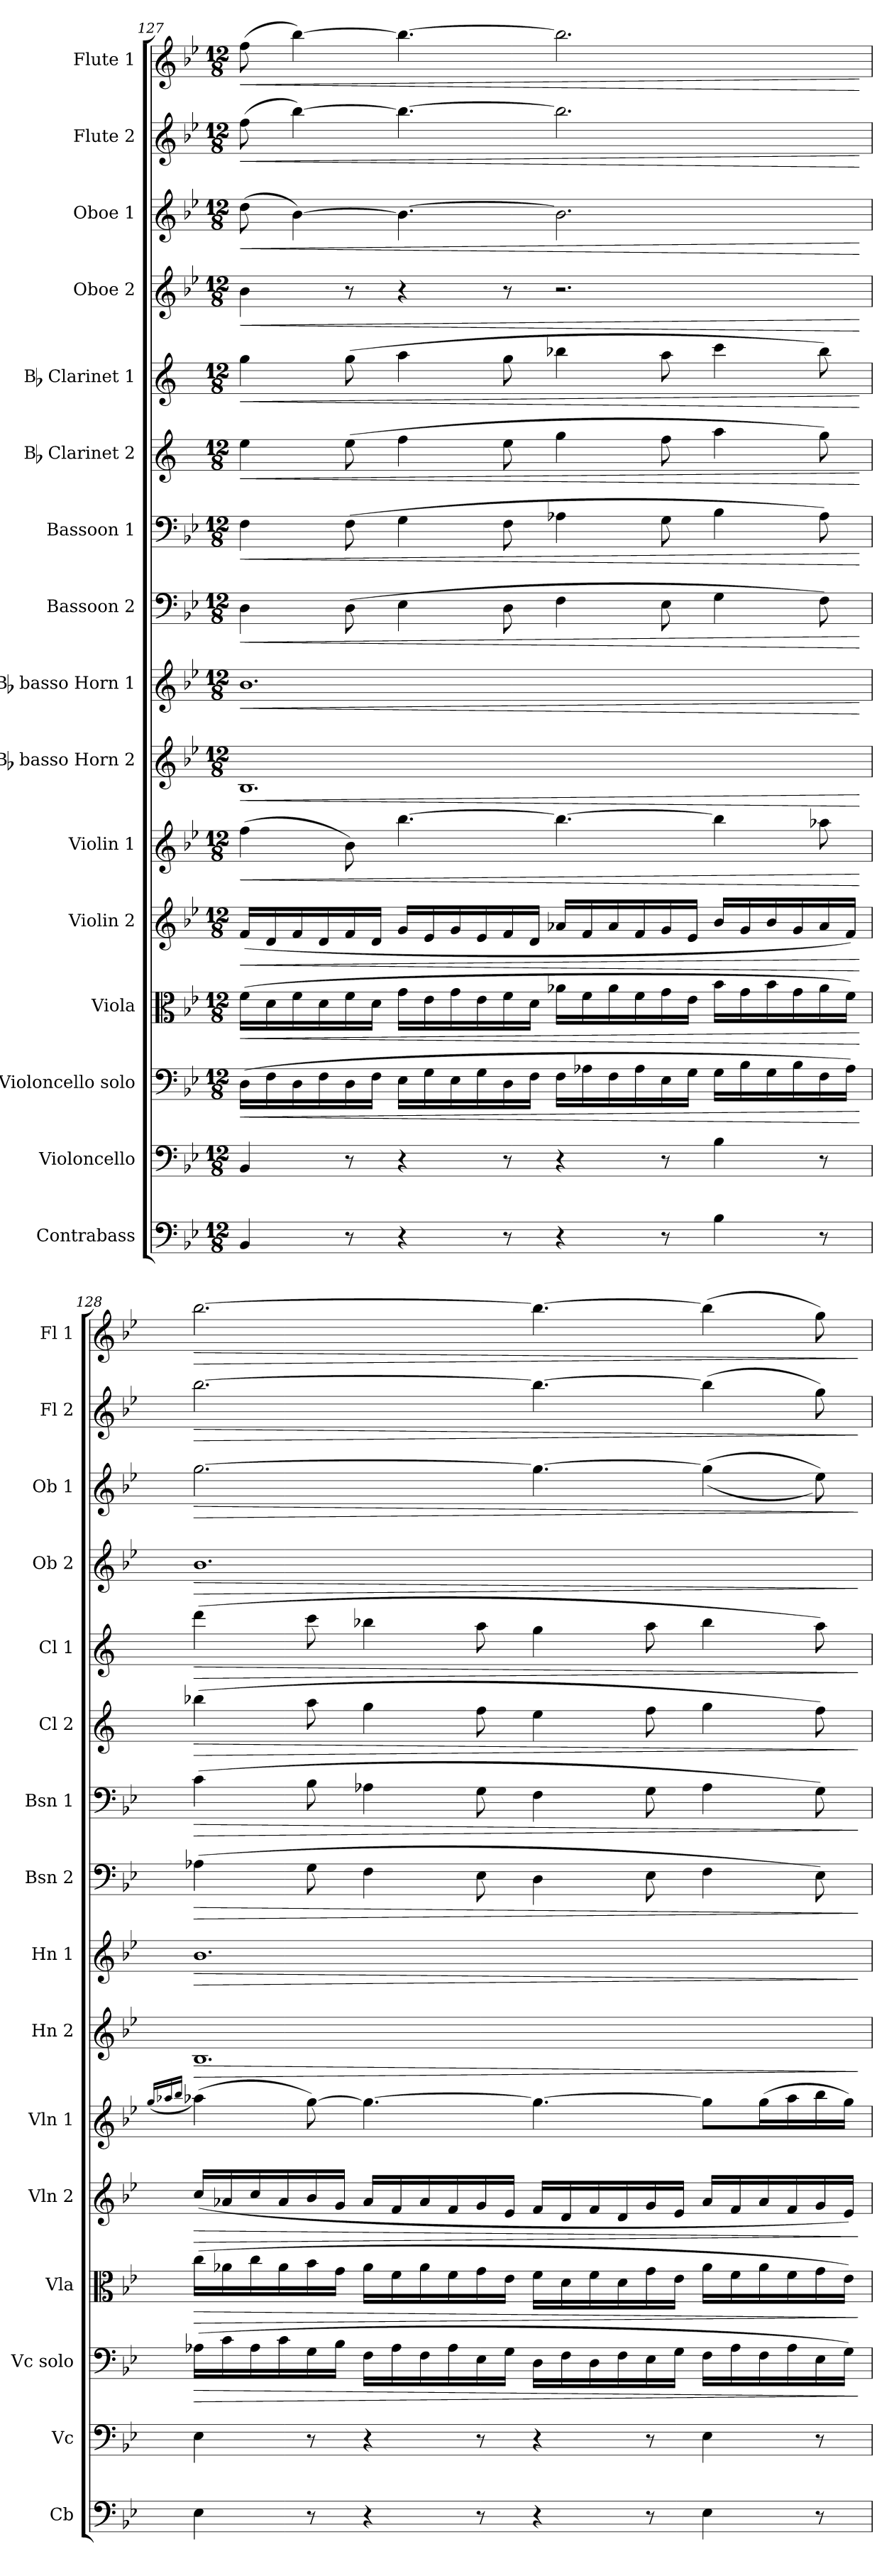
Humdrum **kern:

**kern	**kern	**kern	**dynam	**kern	**dynam	**kern	**dynam	**kern	**dynam	**kern	**dynam	**kern	**dynam	**kern	**dynam	**kern	**dynam	**kern	**dynam	**kern	**dynam	**kern	**dynam	**kern	**dynam	**kern	**dynam	**kern	**dynam
*part16	*part15	*part14	*part14	*part13	*part13	*part12	*part12	*part11	*part11	*part10	*part10	*part9	*part9	*part8	*part8	*part7	*part7	*part6	*part6	*part5	*part5	*part4	*part4	*part3	*part3	*part2	*part2	*part1	*part1
*staff16	*staff15	*staff14	*staff14	*staff13	*staff13	*staff12	*staff12	*staff11	*staff11	*staff10	*staff10	*staff9	*staff9	*staff8	*staff8	*staff7	*staff7	*staff6	*staff6	*staff5	*staff5	*staff4	*staff4	*staff3	*staff3	*staff2	*staff2	*staff1	*staff1
*I"Contrabass	*I"Violoncello	*I"Violoncello solo	*	*I"Viola	*	*I"Violin 2	*	*I"Violin 1	*	*I"Bb basso Horn 2	*	*I"Bb basso Horn 1	*	*I"Bassoon 2	*	*I"Bassoon 1	*	*I"Bb Clarinet 2	*	*I"Bb Clarinet 1	*	*I"Oboe 2	*	*I"Oboe 1	*	*I"Flute 2	*	*I"Flute 1	*
*I'Cb	*I'Vc	*I'Vc solo	*	*I'Vla	*	*I'Vln 2	*	*I'Vln 1	*	*I'Hn 2	*	*I'Hn 1	*	*I'Bsn 2	*	*I'Bsn 1	*	*I'Cl 2	*	*I'Cl 1	*	*I'Ob 2	*	*I'Ob 1	*	*I'Fl 2	*	*I'Fl 1	*
*clefF4	*clefF4	*clefF4	*	*clefC3	*	*clefG2	*	*clefG2	*	*clefG2	*	*clefG2	*	*clefF4	*	*clefF4	*	*clefG2	*	*clefG2	*	*clefG2	*	*clefG2	*	*clefG2	*	*clefG2	*
*ITrd7c12	*	*	*	*	*	*	*	*	*	*ITrd8c14	*	*ITrd8c14	*	*	*	*	*	*ITrd1c2	*	*ITrd1c2	*	*	*	*	*	*	*	*	*
*k[b-e-]	*k[b-e-]	*k[b-e-]	*	*k[b-e-]	*	*k[b-e-]	*	*k[b-e-]	*	*k[b-e-]	*	*k[b-e-]	*	*k[b-e-]	*	*k[b-e-]	*	*k[b-e-]	*	*k[b-e-]	*	*k[b-e-]	*	*k[b-e-]	*	*k[b-e-]	*	*k[b-e-]	*
*M12/8	*M12/8	*M12/8	*	*M12/8	*	*M12/8	*	*M12/8	*	*M12/8	*	*M12/8	*	*M12/8	*	*M12/8	*	*M12/8	*	*M12/8	*	*M12/8	*	*M12/8	*	*M12/8	*	*M12/8	*
=127	=127	=127	=127	=127	=127	=127	=127	=127	=127	=127	=127	=127	=127	=127	=127	=127	=127	=127	=127	=127	=127	=127	=127	=127	=127	=127	=127	=127	=127
!	!	!	!LO:HP:b	!	!LO:HP:b	!	!LO:HP:b	!	!LO:HP:b	!	!LO:HP:b	!	!LO:HP:b	!	!LO:HP:b	!	!LO:HP:b	!	!LO:HP:b	!	!LO:HP:b	!	!LO:HP:b	!	!LO:HP:b	!	!LO:HP:b	!	!LO:HP:b
4BBB-/	4BB-/	(16D\LL	<	(16f\LL	<	(16f/LL	<	(4ff\	<	1.BB-	<	1.B-	<	4D\	<	4F\	<	4dd\	<	4ff\	<	4b-\	<	(8dd\	<	(8ff\	<	(8ff\	<
.	.	16F\	.	16d\	.	16d/	.	.	.	.	.	.	.	.	.	.	.	.	.	.	.	.	.	.	.	.	.	.	.
.	.	16D\	.	16f\	.	16f/	.	.	.	.	.	.	.	.	.	.	.	.	.	.	.	.	.	[4b-\)	.	[4bb-\)	.	[4bb-\)	.
.	.	16F\	.	16d\	.	16d/	.	.	.	.	.	.	.	.	.	.	.	.	.	.	.	.	.	.	.	.	.	.	.
8r	8r	16D\	.	16f\	.	16f/	.	8b-\)	.	.	.	.	.	(8D\	.	(8F\	.	(8dd\	.	(8ff\	.	8r	.	.	.	.	.	.	.
.	.	16F\JJ	.	16d\JJ	.	16d/JJ	.	.	.	.	.	.	.	.	.	.	.	.	.	.	.	.	.	.	.	.	.	.	.
4r	4r	16E-\LL	.	16g\LL	.	16g/LL	.	[4.bb-\	.	.	.	.	.	4E-\	.	4G\	.	4ee-\	.	4gg\	.	4r	.	4.b-\_	.	4.bb-\_	.	4.bb-\_	.
.	.	16G\	.	16e-\	.	16e-/	.	.	.	.	.	.	.	.	.	.	.	.	.	.	.	.	.	.	.	.	.	.	.
.	.	16E-\	.	16g\	.	16g/	.	.	.	.	.	.	.	.	.	.	.	.	.	.	.	.	.	.	.	.	.	.	.
.	.	16G\	.	16e-\	.	16e-/	.	.	.	.	.	.	.	.	.	.	.	.	.	.	.	.	.	.	.	.	.	.	.
8r	8r	16D\	.	16f\	.	16f/	.	.	.	.	.	.	.	8D\	.	8F\	.	8dd\	.	8ff\	.	8r	.	.	.	.	.	.	.
.	.	16F\JJ	.	16d\JJ	.	16d/JJ	.	.	.	.	.	.	.	.	.	.	.	.	.	.	.	.	.	.	.	.	.	.	.
4r	4r	16F\LL	.	16a-X\LL	.	16a-X/LL	.	4.bb-\_	.	.	.	.	.	4F\	.	4A-X\	.	4ff\	.	4aa-X\	.	2.r	.	2.b-\]	.	2.bb-\]	.	2.bb-\]	.
.	.	16A-X\	.	16f\	.	16f/	.	.	.	.	.	.	.	.	.	.	.	.	.	.	.	.	.	.	.	.	.	.	.
.	.	16F\	.	16a-\	.	16a-/	.	.	.	.	.	.	.	.	.	.	.	.	.	.	.	.	.	.	.	.	.	.	.
.	.	16A-\	.	16f\	.	16f/	.	.	.	.	.	.	.	.	.	.	.	.	.	.	.	.	.	.	.	.	.	.	.
8r	8r	16E-\	.	16g\	.	16g/	.	.	.	.	.	.	.	8E-\	.	8G\	.	8ee-\	.	8gg\	.	.	.	.	.	.	.	.	.
.	.	16G\JJ	.	16e-\JJ	.	16e-/JJ	.	.	.	.	.	.	.	.	.	.	.	.	.	.	.	.	.	.	.	.	.	.	.
4BB-\	4B-\	16G\LL	.	16b-\LL	.	16b-/LL	.	4bb-\]	.	.	.	.	.	4G\	.	4B-\	.	4gg\	.	4bb-\	.	.	.	.	.	.	.	.	.
.	.	16B-\	.	16g\	.	16g/	.	.	.	.	.	.	.	.	.	.	.	.	.	.	.	.	.	.	.	.	.	.	.
.	.	16G\	.	16b-\	.	16b-/	.	.	.	.	.	.	.	.	.	.	.	.	.	.	.	.	.	.	.	.	.	.	.
.	.	16B-\	.	16g\	.	16g/	.	.	.	.	.	.	.	.	.	.	.	.	.	.	.	.	.	.	.	.	.	.	.
8r	8r	16F\	.	16a-\	.	16a-/	.	8aa-X\	.	.	.	.	.	8F\)	.	8A-\)	.	8ff\)	.	8aa-\)	.	.	.	.	.	.	.	.	.
.	.	16A-\JJ)	.	16f\JJ)	.	16f/JJ)	.	.	.	.	.	.	.	.	.	.	.	.	.	.	.	.	.	.	.	.	.	.	.
.	.	.	[	.	[	.	[	.	[	.	[	.	[	.	[	.	[	.	[	.	[	.	[	.	[	.	[	.	[
!!LO:PB:g=z
=128	=128	=128	=128	=128	=128	=128	=128	=128	=128	=128	=128	=128	=128	=128	=128	=128	=128	=128	=128	=128	=128	=128	=128	=128	=128	=128	=128	=128	=128
.	.	.	.	.	.	.	.	(16qgg/LL	.	.	.	.	.	.	.	.	.	.	.	.	.	.	.	.	.	.	.	.	.
.	.	.	.	.	.	.	.	16qaa-X/	.	.	.	.	.	.	.	.	.	.	.	.	.	.	.	.	.	.	.	.	.
.	.	.	.	.	.	.	.	16qbb-/JJ	.	.	.	.	.	.	.	.	.	.	.	.	.	.	.	.	.	.	.	.	.
!	!	!	!LO:HP:b	!	!LO:HP:b	!	!LO:HP:b	!	!	!	!LO:HP:b	!	!LO:HP:b	!	!LO:HP:b	!	!LO:HP:b	!	!LO:HP:b	!	!LO:HP:b	!	!LO:HP:b	!	!LO:HP:b	!	!LO:HP:b	!	!LO:HP:b
4EE-\	4E-\	(16A-X\LL	>	(16cc\LL	>	(16cc/LL	>	(4aa-\)	.	1.BB-	>	1.B-	>	(4A-X\	>	(4c\	>	(4aa-X\	>	(4ccc\	>	1.b-	>	[2.gg\	>	[2.bb-\	>	[2.bb-\	>
.	.	16c\	.	16a-X\	.	16a-X/	.	.	.	.	.	.	.	.	.	.	.	.	.	.	.	.	.	.	.	.	.	.	.
.	.	16A-\	.	16cc\	.	16cc/	.	.	.	.	.	.	.	.	.	.	.	.	.	.	.	.	.	.	.	.	.	.	.
.	.	16c\	.	16a-\	.	16a-/	.	.	.	.	.	.	.	.	.	.	.	.	.	.	.	.	.	.	.	.	.	.	.
8r	8r	16G\	.	16b-\	.	16b-/	.	[8gg\)	.	.	.	.	.	8G\	.	8B-\	.	8gg\	.	8bb-\	.	.	.	.	.	.	.	.	.
.	.	16B-\JJ	.	16g\JJ	.	16g/JJ	.	.	.	.	.	.	.	.	.	.	.	.	.	.	.	.	.	.	.	.	.	.	.
4r	4r	16F\LL	.	16a-\LL	.	16a-/LL	.	4.gg\_	.	.	.	.	.	4F\	.	4A-X\	.	4ff\	.	4aa-X\	.	.	.	.	.	.	.	.	.
.	.	16A-\	.	16f\	.	16f/	.	.	.	.	.	.	.	.	.	.	.	.	.	.	.	.	.	.	.	.	.	.	.
.	.	16F\	.	16a-\	.	16a-/	.	.	.	.	.	.	.	.	.	.	.	.	.	.	.	.	.	.	.	.	.	.	.
.	.	16A-\	.	16f\	.	16f/	.	.	.	.	.	.	.	.	.	.	.	.	.	.	.	.	.	.	.	.	.	.	.
8r	8r	16E-\	.	16g\	.	16g/	.	.	.	.	.	.	.	8E-\	.	8G\	.	8ee-\	.	8gg\	.	.	.	.	.	.	.	.	.
.	.	16G\JJ	.	16e-\JJ	.	16e-/JJ	.	.	.	.	.	.	.	.	.	.	.	.	.	.	.	.	.	.	.	.	.	.	.
4r	4r	16D\LL	.	16f\LL	.	16f/LL	.	4.gg\_	.	.	.	.	.	4D\	.	4F\	.	4dd\	.	4ff\	.	.	.	4.gg\_	.	4.bb-\_	.	4.bb-\_	.
.	.	16F\	.	16d\	.	16d/	.	.	.	.	.	.	.	.	.	.	.	.	.	.	.	.	.	.	.	.	.	.	.
.	.	16D\	.	16f\	.	16f/	.	.	.	.	.	.	.	.	.	.	.	.	.	.	.	.	.	.	.	.	.	.	.
.	.	16F\	.	16d\	.	16d/	.	.	.	.	.	.	.	.	.	.	.	.	.	.	.	.	.	.	.	.	.	.	.
8r	8r	16E-\	.	16g\	.	16g/	.	.	.	.	.	.	.	8E-\	.	8G\	.	8ee-\	.	8gg\	.	.	.	.	.	.	.	.	.
.	.	16G\JJ	.	16e-\JJ	.	16e-/JJ	.	.	.	.	.	.	.	.	.	.	.	.	.	.	.	.	.	.	.	.	.	.	.
4EE-\	4E-\	16F\LL	.	16a-\LL	.	16a-/LL	.	8gg\L]	.	.	.	.	.	4F\	.	4A-\	.	4ff\	.	4aa-\	.	.	.	((4gg\]	.	(4bb-\]	.	(4bb-\]	.
.	.	16A-\	.	16f\	.	16f/	.	.	.	.	.	.	.	.	.	.	.	.	.	.	.	.	.	.	.	.	.	.	.
.	.	16F\	.	16a-\	.	16a-/	.	(16gg\L	.	.	.	.	.	.	.	.	.	.	.	.	.	.	.	.	.	.	.	.	.
.	.	16A-\	.	16f\	.	16f/	.	16aa-\	.	.	.	.	.	.	.	.	.	.	.	.	.	.	.	.	.	.	.	.	.
8r	8r	16E-\	.	16g\	.	16g/	.	16bb-\	.	.	.	.	.	8E-\)	.	8G\)	.	8ee-\)	.	8gg\)	.	.	.	8ee-\))	.	8gg\)	.	8gg\)	.
.	.	16G\JJ)	.	16e-\JJ)	.	16e-/JJ)	.	16gg\JJ)	.	.	.	.	.	.	.	.	.	.	.	.	.	.	.	.	.	.	.	.	.
.	.	.	]	.	]	.	]	.	.	.	]	.	]	.	]	.	]	.	]	.	]	.	]	.	]	.	]	.	]
=	=	=	=	=	=	=	=	=	=	=	=	=	=	=	=	=	=	=	=	=	=	=	=	=	=	=	=	=	=
*-	*-	*-	*-	*-	*-	*-	*-	*-	*-	*-	*-	*-	*-	*-	*-	*-	*-	*-	*-	*-	*-	*-	*-	*-	*-	*-	*-	*-	*-
